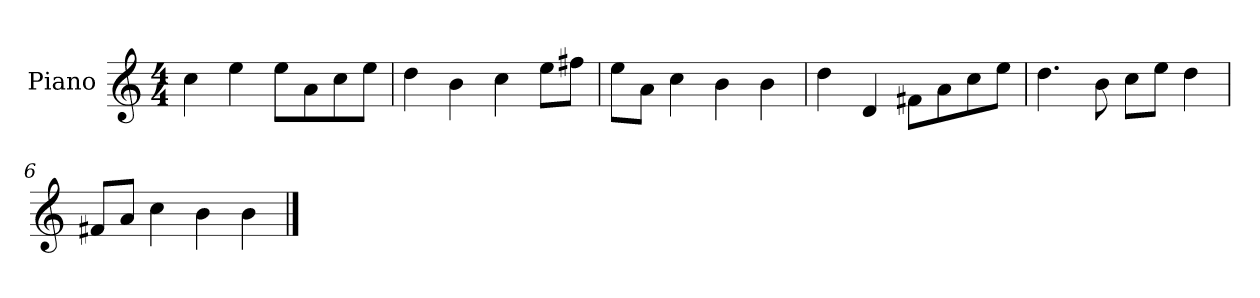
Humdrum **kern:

**kern
*part1
*staff1
*I"Piano
*I'P-no
*clefG2
*k[]
*M4/4
*MM90
=1
4cc\
4ee\
8ee\L
8a\
8cc\
8ee\J
=2
4dd\
4b\
4cc\
8ee\L
8ff#X\J
=3
8ee\L
8a\J
4cc\
4b\
4b\
=4
4dd\
4d/
8f#X\L
8a\
8cc\
8ee\J
=5
4.dd\
8b\
8cc\L
8ee\J
4dd\
=6
8f#X/L
8a/J
4cc\
4b\
4b\
==
*-
